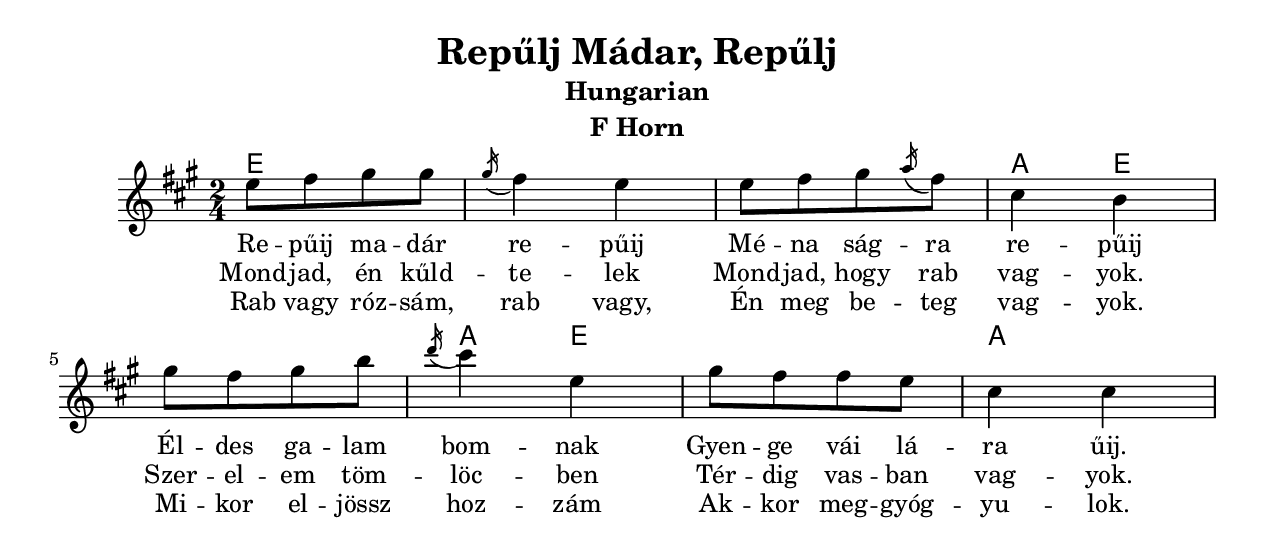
\version "2.18.0"
\include "english.ly"
\pointAndClickOff
\paper{
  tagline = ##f
  print-all-headers = ##t
  #(set-paper-size "letter")
}
date = #(strftime "%d-%m-%Y" (localtime (current-time)))

%\markup{ \italic{ " Updated " \date  }  }

%\markup{ Got something to say? }

%#################################### Melody ########################
melody = \transpose a e \relative c''' {
  \clef treble
  \key d \major
  \time 2/4

  %\partial 16*3 a16 d f   %lead in notes
  a8 [b cs cs]
  \acciaccatura cs16 b4 a
  a8 [b cs \acciaccatura d16  b8 ]
  fs4  e

  cs'8 [b cs  e8]
  \acciaccatura g16 fs4 a,
  cs8 [b b a]
  fs4 fs|
}
%################################# Lyrics #####################
\addlyrics
{
  Re -- pűij ma -- dár re -- pűij
  Mé -- na ság -- ra re -- pűij
  Él -- des ga -- lam bom --  nak
  Gyen --  ge vái lá -- ra űij.
}
\addlyrics{
  Mond -- jad, én kűld --  te -- lek
  Mond -- jad, hogy rab vag -- yok.
  Szer -- el -- em töm --  löc -- ben
  Tér -- dig vas -- ban vag -- yok.
}
\addlyrics{
  Rab vagy róz -- sám, rab vagy,
  Én meg be -- teg vag -- yok.
  Mi -- kor el -- jössz hoz -- zám
  Ak -- kor meg -- gyóg -- yu -- lok.
}
%################################# Chords #######################
%harmonies = \transpose a e \chordmode {
harmonies = \chordmode {
  e2*3
  a4 e4*3
  a4 e4*3
  a2
  %{
    old chords
  a2
  e4
  a4*3
  d4
  a4
  cs2
  a4
  fs:m
  a4
  e4:7
  fs4:m
  a4
  %}
}

\score {
  <<
    \new ChordNames {
      \set chordChanges = ##f
      \harmonies
    }
    \new Staff
    \melody
  >>
  \header{
    title= "Repűlj Mádar, Repűlj"
    subtitle="Hungarian"
    composer= ""
    instrument = "F Horn"
    arranger= ""
  }
  \layout{indent = 1.0\cm}
  \midi {
    \tempo 4 = 120

    % \midi { }
  }
}
%{
% more verses:
\markup{}
\markup {
  \fill-line {
    \hspace #0.1 % distance from left margin
    \column {
      \line { "1."
        \column {
          ""
        }
      }
      \hspace #0.2 % vertical distance between verses
      \line { "2."
        \column {
         ""
        }
      }
    }
    \hspace #0.1  % horiz. distance between columns
    \column {
      \line { "3."
        \column {
          ""
        }
      }
      \hspace #0.2 % distance between verses
      \line { "4."
        \column {
         ""
        }
      }
    }
    \hspace #0.1 % distance to right margin
  }
}

%}
